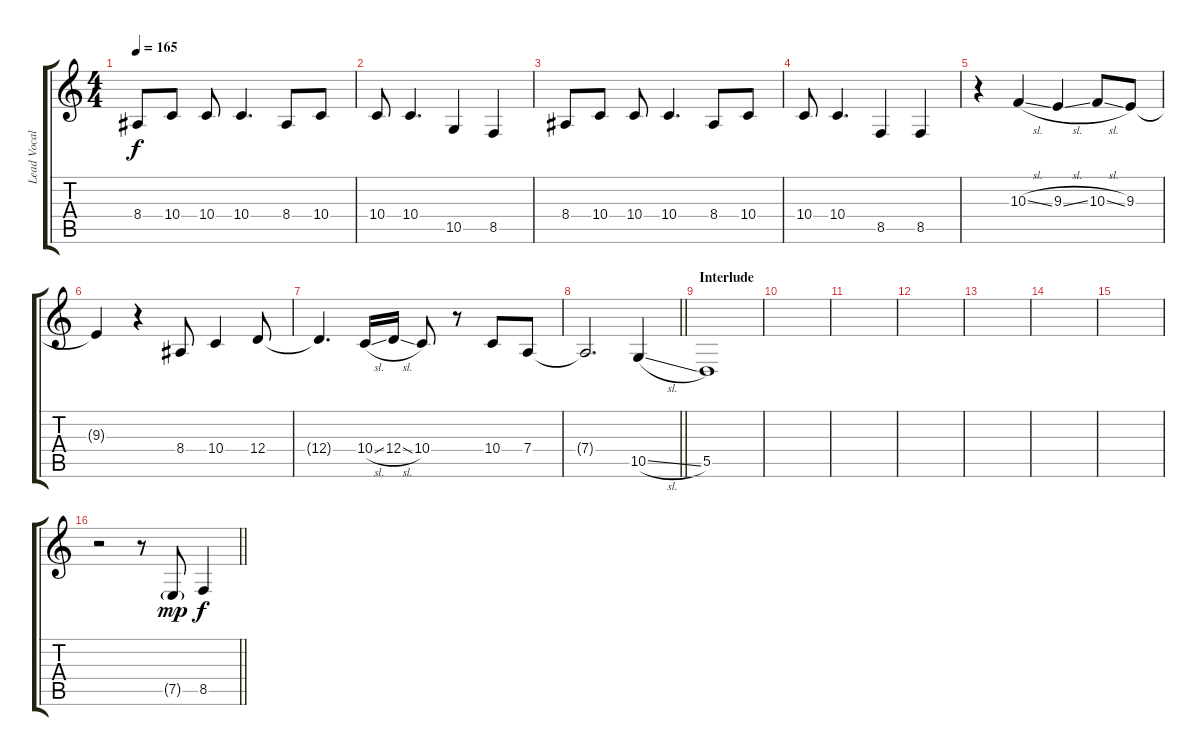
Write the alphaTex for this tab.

\track ("Lead Vocals" "Lead Vocal") {instrument clarinet}
\staff {score tabs}
\tuning (E4 B3 G3 D3 A2 E2) {hide}
\ts (4 4)
\tempo 165
\clef g2
\ks c
8.4.8{dy f} 10.4.8 10.4.8 10.4.4{d} 8.4.8 10.4.8 |
10.4.8 10.4.4{d} 10.5.4 8.5.4 |
8.4.8 10.4.8 10.4.8 10.4.4{d} 8.4.8 10.4.8 |
10.4.8 10.4.4{d} 8.5.4 8.5.4 |
r.4 10.3{sl}.4 9.3{sl}.4 10.3{sl}.8 9.3.8 |
9.3{t}.4 r.4 8.4.8 10.4.4 12.4.8 |
12.4{t}.4{d} 10.4{sl}.16 12.4{sl}.16 10.4.8 r.8 10.4.8 7.4.8 |
\barLineRight lightlight
7.4{t}.2{d} 10.5{sl}.4 |
\section ("" "Interlude")
5.5.1 |
|
|
|
|
|
|
\barLineRight lightlight
r.2 r.8 7.5{g}.8{dy mp} 8.5.4{dy f}
